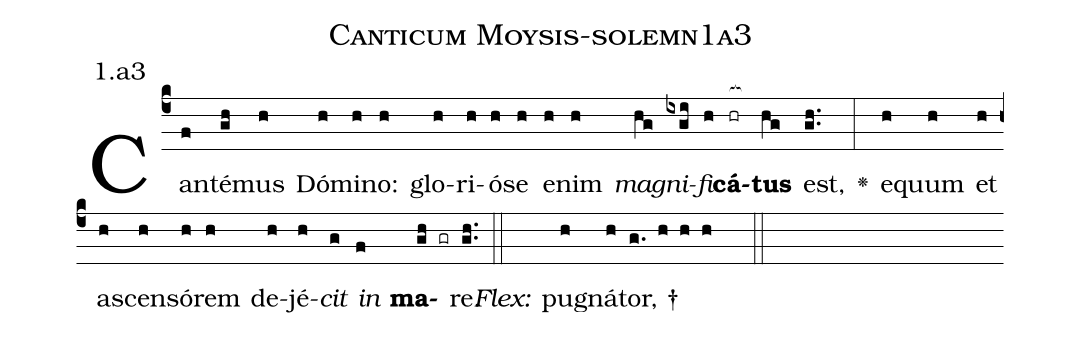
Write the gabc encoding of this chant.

name: Canticum Moysis-solemn1a3;
annotation: 1.a3;
%%
(c4)Can(f)té(gh)mus(h) Dó(h)mi(h)no:(h) glo(h)ri(h)ó(h)se(h) e(h)nim(h) <i>ma</i>(hg)<i>gni</i>(ixgi)<i>fi</i>(h)<b>cá</b>(hr[ocb:1{])<b>tus</b>(hg[ocb:0}]) est,(gh..) <v>\greheightstar</v>(:) e(h)quum(h) et(h) a(h)scen(h)só(h)rem(h) de(h)jé(h)<i>cit</i>(g) <i>in</i>(f) <b>ma</b>(gh gr)re.(gh..) (::)
<i>Flex:</i>()  pu(h)gná(h)tor, †(g. h h h  ::)

%E(h) u(h) o(g) u(f) a(gh) e.(gh..) (::)
